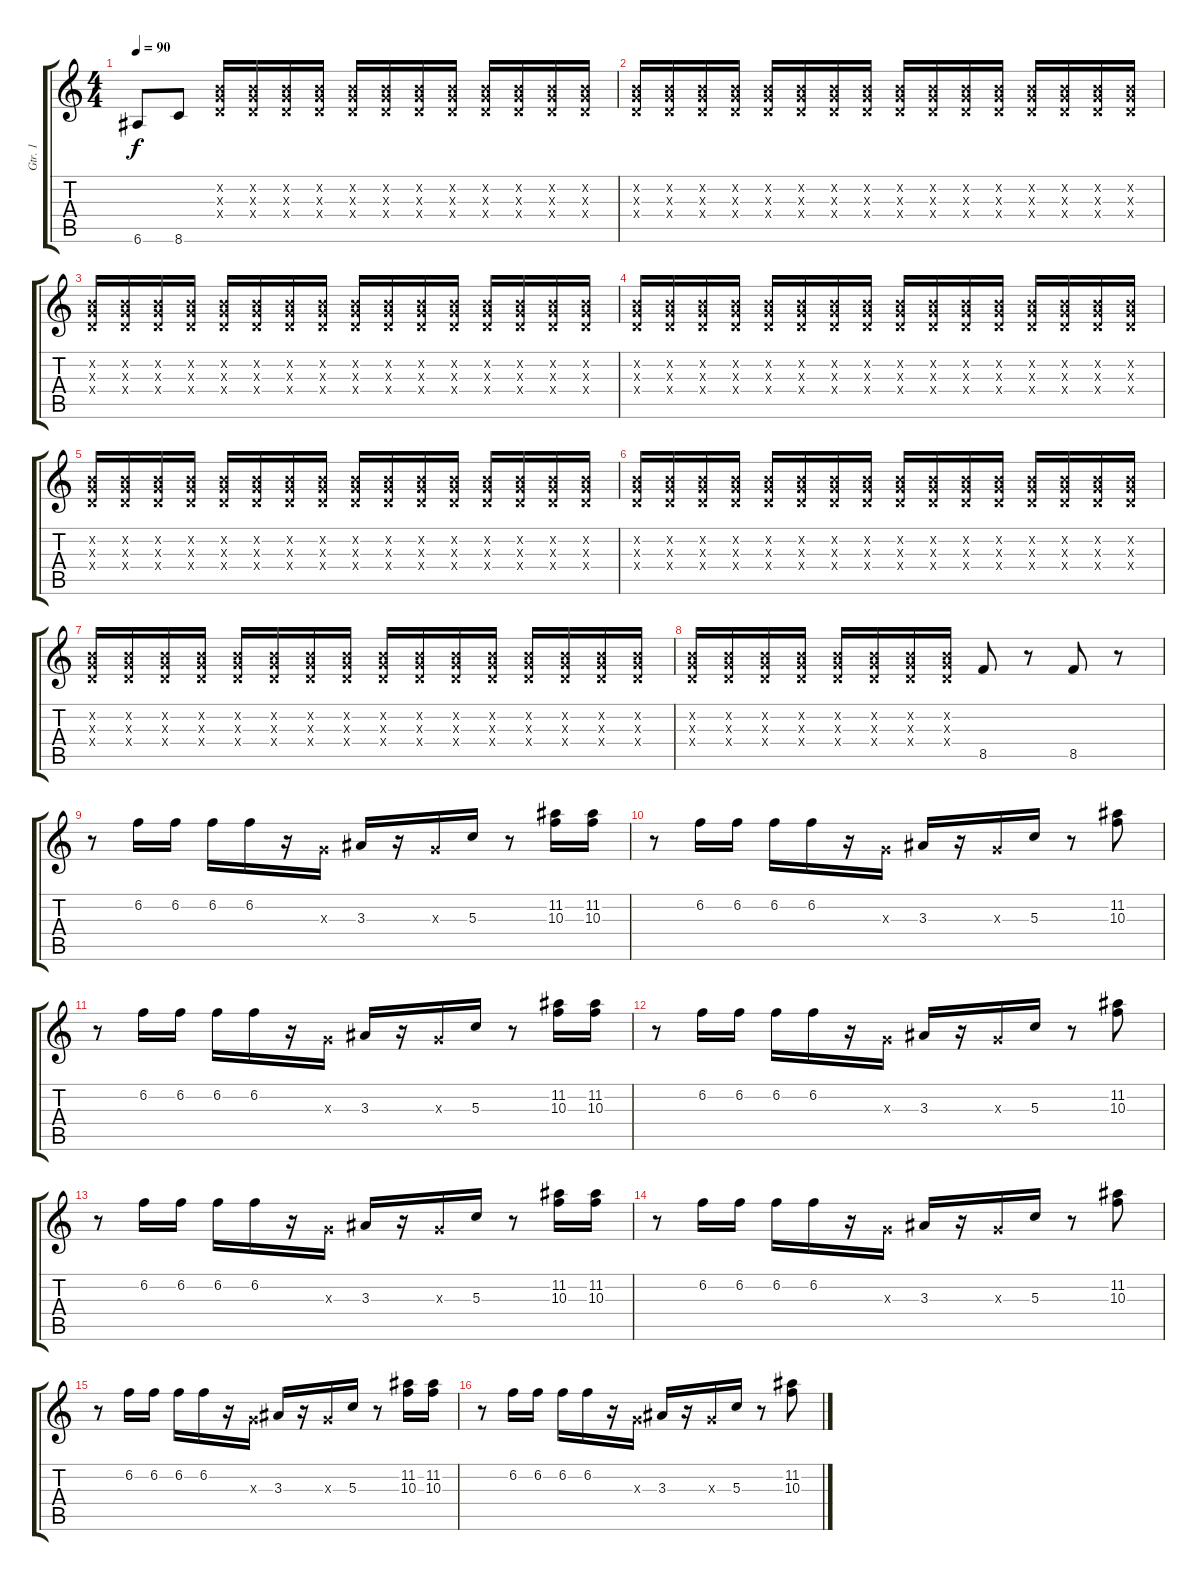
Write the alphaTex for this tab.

\track ("Gtr. 1" "Gtr. 1") {instrument electricguitarclean}
\staff {score tabs}
\tuning (E4 B3 G3 D3 A2 E2) {hide}
\ts (4 4)
\tempo 90
\clef g2
\ks c
6.6{t}.8{dy f} 8.6.8 (0.2{x} 0.3{x} 0.4{x}).16 (0.2{x} 0.3{x} 0.4{x}).16 (0.2{x} 0.3{x} 0.4{x}).16 (0.2{x} 0.3{x} 0.4{x}).16 (0.2{x} 0.3{x} 0.4{x}).16 (0.2{x} 0.3{x} 0.4{x}).16 (0.2{x} 0.3{x} 0.4{x}).16 (0.2{x} 0.3{x} 0.4{x}).16 (0.2{x} 0.3{x} 0.4{x}).16 (0.2{x} 0.3{x} 0.4{x}).16 (0.2{x} 0.3{x} 0.4{x}).16 (0.2{x} 0.3{x} 0.4{x}).16 |
(0.2{x} 0.3{x} 0.4{x}).16 (0.2{x} 0.3{x} 0.4{x}).16 (0.2{x} 0.3{x} 0.4{x}).16 (0.2{x} 0.3{x} 0.4{x}).16 (0.2{x} 0.3{x} 0.4{x}).16 (0.2{x} 0.3{x} 0.4{x}).16 (0.2{x} 0.3{x} 0.4{x}).16 (0.2{x} 0.3{x} 0.4{x}).16 (0.2{x} 0.3{x} 0.4{x}).16 (0.2{x} 0.3{x} 0.4{x}).16 (0.2{x} 0.3{x} 0.4{x}).16 (0.2{x} 0.3{x} 0.4{x}).16 (0.2{x} 0.3{x} 0.4{x}).16 (0.2{x} 0.3{x} 0.4{x}).16 (0.2{x} 0.3{x} 0.4{x}).16 (0.2{x} 0.3{x} 0.4{x}).16 |
(0.2{x} 0.3{x} 0.4{x}).16 (0.2{x} 0.3{x} 0.4{x}).16 (0.2{x} 0.3{x} 0.4{x}).16 (0.2{x} 0.3{x} 0.4{x}).16 (0.2{x} 0.3{x} 0.4{x}).16 (0.2{x} 0.3{x} 0.4{x}).16 (0.2{x} 0.3{x} 0.4{x}).16 (0.2{x} 0.3{x} 0.4{x}).16 (0.2{x} 0.3{x} 0.4{x}).16 (0.2{x} 0.3{x} 0.4{x}).16 (0.2{x} 0.3{x} 0.4{x}).16 (0.2{x} 0.3{x} 0.4{x}).16 (0.2{x} 0.3{x} 0.4{x}).16 (0.2{x} 0.3{x} 0.4{x}).16 (0.2{x} 0.3{x} 0.4{x}).16 (0.2{x} 0.3{x} 0.4{x}).16 |
(0.2{x} 0.3{x} 0.4{x}).16 (0.2{x} 0.3{x} 0.4{x}).16 (0.2{x} 0.3{x} 0.4{x}).16 (0.2{x} 0.3{x} 0.4{x}).16 (0.2{x} 0.3{x} 0.4{x}).16 (0.2{x} 0.3{x} 0.4{x}).16 (0.2{x} 0.3{x} 0.4{x}).16 (0.2{x} 0.3{x} 0.4{x}).16 (0.2{x} 0.3{x} 0.4{x}).16 (0.2{x} 0.3{x} 0.4{x}).16 (0.2{x} 0.3{x} 0.4{x}).16 (0.2{x} 0.3{x} 0.4{x}).16 (0.2{x} 0.3{x} 0.4{x}).16 (0.2{x} 0.3{x} 0.4{x}).16 (0.2{x} 0.3{x} 0.4{x}).16 (0.2{x} 0.3{x} 0.4{x}).16 |
(0.2{x} 0.3{x} 0.4{x}).16 (0.2{x} 0.3{x} 0.4{x}).16 (0.2{x} 0.3{x} 0.4{x}).16 (0.2{x} 0.3{x} 0.4{x}).16 (0.2{x} 0.3{x} 0.4{x}).16 (0.2{x} 0.3{x} 0.4{x}).16 (0.2{x} 0.3{x} 0.4{x}).16 (0.2{x} 0.3{x} 0.4{x}).16 (0.2{x} 0.3{x} 0.4{x}).16 (0.2{x} 0.3{x} 0.4{x}).16 (0.2{x} 0.3{x} 0.4{x}).16 (0.2{x} 0.3{x} 0.4{x}).16 (0.2{x} 0.3{x} 0.4{x}).16 (0.2{x} 0.3{x} 0.4{x}).16 (0.2{x} 0.3{x} 0.4{x}).16 (0.2{x} 0.3{x} 0.4{x}).16 |
(0.2{x} 0.3{x} 0.4{x}).16 (0.2{x} 0.3{x} 0.4{x}).16 (0.2{x} 0.3{x} 0.4{x}).16 (0.2{x} 0.3{x} 0.4{x}).16 (0.2{x} 0.3{x} 0.4{x}).16 (0.2{x} 0.3{x} 0.4{x}).16 (0.2{x} 0.3{x} 0.4{x}).16 (0.2{x} 0.3{x} 0.4{x}).16 (0.2{x} 0.3{x} 0.4{x}).16 (0.2{x} 0.3{x} 0.4{x}).16 (0.2{x} 0.3{x} 0.4{x}).16 (0.2{x} 0.3{x} 0.4{x}).16 (0.2{x} 0.3{x} 0.4{x}).16 (0.2{x} 0.3{x} 0.4{x}).16 (0.2{x} 0.3{x} 0.4{x}).16 (0.2{x} 0.3{x} 0.4{x}).16 |
(0.2{x} 0.3{x} 0.4{x}).16 (0.2{x} 0.3{x} 0.4{x}).16 (0.2{x} 0.3{x} 0.4{x}).16 (0.2{x} 0.3{x} 0.4{x}).16 (0.2{x} 0.3{x} 0.4{x}).16 (0.2{x} 0.3{x} 0.4{x}).16 (0.2{x} 0.3{x} 0.4{x}).16 (0.2{x} 0.3{x} 0.4{x}).16 (0.2{x} 0.3{x} 0.4{x}).16 (0.2{x} 0.3{x} 0.4{x}).16 (0.2{x} 0.3{x} 0.4{x}).16 (0.2{x} 0.3{x} 0.4{x}).16 (0.2{x} 0.3{x} 0.4{x}).16 (0.2{x} 0.3{x} 0.4{x}).16 (0.2{x} 0.3{x} 0.4{x}).16 (0.2{x} 0.3{x} 0.4{x}).16 |
(0.2{x} 0.3{x} 0.4{x}).16 (0.2{x} 0.3{x} 0.4{x}).16 (0.2{x} 0.3{x} 0.4{x}).16 (0.2{x} 0.3{x} 0.4{x}).16 (0.2{x} 0.3{x} 0.4{x}).16 (0.2{x} 0.3{x} 0.4{x}).16 (0.2{x} 0.3{x} 0.4{x}).16 (0.2{x} 0.3{x} 0.4{x}).16 8.5.8 r.8 8.5.8 r.8 |
r.8 6.2.16 6.2.16 6.2.16 6.2.16 r.16 0.3{x}.16 3.3.16 r.16 0.3{x}.16 5.3.16 r.8 (11.2 10.3).16 (11.2 10.3).16 |
r.8 6.2.16 6.2.16 6.2.16 6.2.16 r.16 0.3{x}.16 3.3.16 r.16 0.3{x}.16 5.3.16 r.8 (11.2 10.3).8 |
r.8 6.2.16 6.2.16 6.2.16 6.2.16 r.16 0.3{x}.16 3.3.16 r.16 0.3{x}.16 5.3.16 r.8 (11.2 10.3).16 (11.2 10.3).16 |
r.8 6.2.16 6.2.16 6.2.16 6.2.16 r.16 0.3{x}.16 3.3.16 r.16 0.3{x}.16 5.3.16 r.8 (11.2 10.3).8 |
r.8 6.2.16 6.2.16 6.2.16 6.2.16 r.16 0.3{x}.16 3.3.16 r.16 0.3{x}.16 5.3.16 r.8 (11.2 10.3).16 (11.2 10.3).16 |
r.8 6.2.16 6.2.16 6.2.16 6.2.16 r.16 0.3{x}.16 3.3.16 r.16 0.3{x}.16 5.3.16 r.8 (11.2 10.3).8 |
r.8 6.2.16 6.2.16 6.2.16 6.2.16 r.16 0.3{x}.16 3.3.16 r.16 0.3{x}.16 5.3.16 r.8 (11.2 10.3).16 (11.2 10.3).16 |
r.8 6.2.16 6.2.16 6.2.16 6.2.16 r.16 0.3{x}.16 3.3.16 r.16 0.3{x}.16 5.3.16 r.8 (11.2 10.3).8
